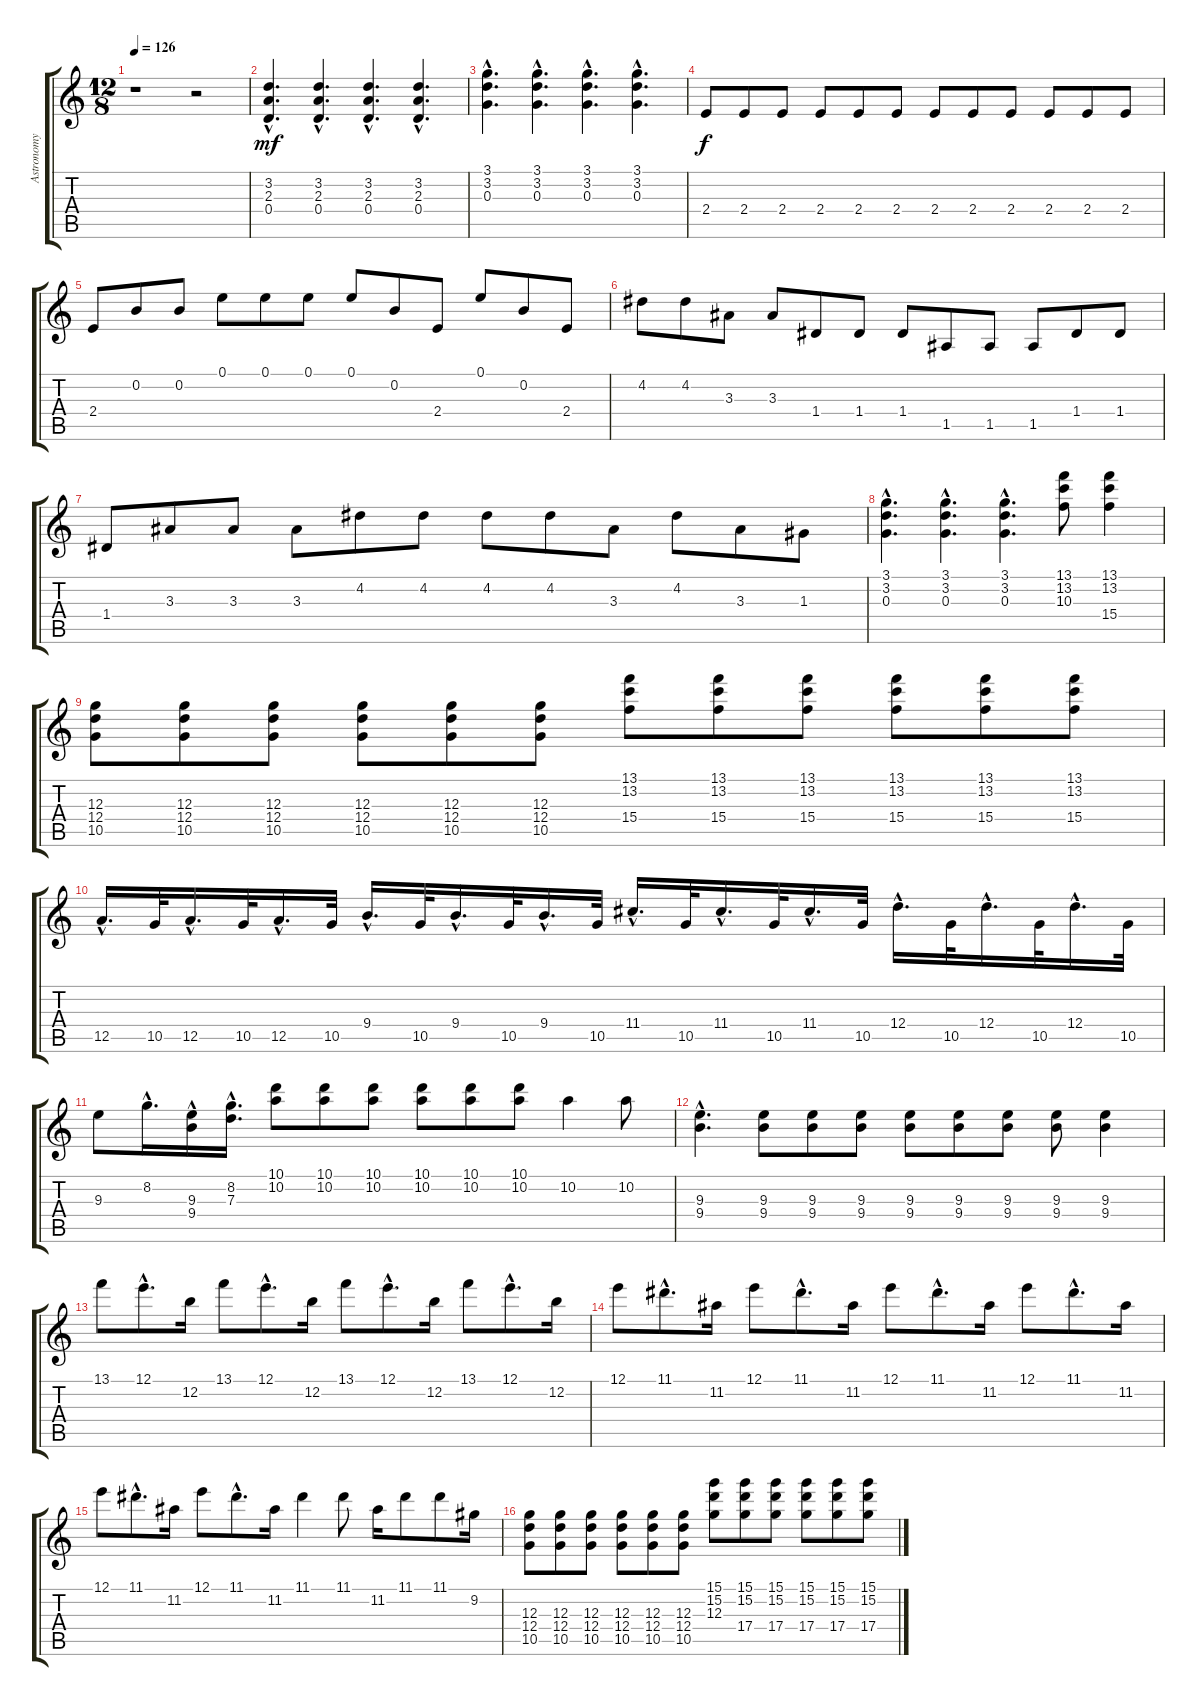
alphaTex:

\track ("Astronomy Domine" "Astronomy ") {instrument distortionguitar}
\staff {score tabs}
\tuning (E4 B3 G3 D3 A2 E2) {hide}
\ts (12 8)
\tempo 126
\clef g2
\ks c
r.1{dy mf} r.2 |
(3.2{hac} 2.3{hac} 0.4{hac}).4{d volume 0} (3.2{hac} 2.3{hac} 0.4{hac}).4{d volume 0} (3.2{hac} 2.3{hac} 0.4{hac}).4{d volume 0} (3.2{hac} 2.3{hac} 0.4{hac}).4{d volume 0} |
(3.1{hac} 3.2{hac} 0.3{hac}).4{d volume 0} (3.1{hac} 3.2{hac} 0.3{hac}).4{d volume 0} (3.1{hac} 3.2{hac} 0.3{hac}).4{d volume 0} (3.1{hac} 3.2{hac} 0.3{hac}).4{d volume 0} |
2.4.8{dy f volume 14} 2.4.8 2.4.8 2.4.8 2.4.8 2.4.8 2.4.8 2.4.8 2.4.8 2.4.8 2.4.8 2.4.8 |
2.4.8 0.2.8 0.2.8 0.1.8 0.1.8 0.1.8 0.1.8 0.2.8 2.4.8 0.1.8 0.2.8 2.4.8 |
4.2.8 4.2.8 3.3.8 3.3.8 1.4.8 1.4.8 1.4.8 1.5.8 1.5.8 1.5.8 1.4.8 1.4.8 |
1.4.8 3.3.8 3.3.8 3.3.8 4.2.8 4.2.8 4.2.8 4.2.8 3.3.8 4.2.8 3.3.8 1.3.8 |
(3.1{hac} 3.2{hac} 0.3{hac}).4{d} (3.1{hac} 3.2{hac} 0.3{hac}).4{d} (3.1{hac} 3.2{hac} 0.3{hac}).4{d} (13.1 13.2 10.3).8 (13.1 13.2 15.4).4 |
(12.3 12.4 10.5).8 (12.3 12.4 10.5).8 (12.3 12.4 10.5).8 (12.3 12.4 10.5).8 (12.3 12.4 10.5).8 (12.3 12.4 10.5).8 (13.1 13.2 15.4).8 (13.1 13.2 15.4).8 (13.1 13.2 15.4).8 (13.1 13.2 15.4).8 (13.1 13.2 15.4).8 (13.1 13.2 15.4).8 |
12.5{hac}.16{d} 10.5.32 12.5{hac}.16{d} 10.5.32 12.5{hac}.16{d} 10.5.32 9.4{hac}.16{d} 10.5.32 9.4{hac}.16{d} 10.5.32 9.4{hac}.16{d} 10.5.32 11.4{hac}.16{d} 10.5.32 11.4{hac}.16{d} 10.5.32 11.4{hac}.16{d} 10.5.32 12.4{hac}.16{d} 10.5.32 12.4{hac}.16{d} 10.5.32 12.4{hac}.16{d} 10.5.32 |
9.3.8 8.2{hac}.16{d} (9.3{hac} 9.4{hac}).16 (8.2{hac} 7.3{hac}).16{d} (10.1 10.2).8 (10.1 10.2).8 (10.1 10.2).8 (10.1 10.2).8 (10.1 10.2).8 (10.1 10.2).8 10.2.4 10.2.8 |
(9.3{hac} 9.4{hac}).4{d} (9.3 9.4).8 (9.3 9.4).8 (9.3 9.4).8 (9.3 9.4).8 (9.3 9.4).8 (9.3 9.4).8 (9.3 9.4).8 (9.3 9.4).4 |
13.1.8 12.1{hac}.8{d} 12.2.16 13.1.8 12.1{hac}.8{d} 12.2.16 13.1.8 12.1{hac}.8{d} 12.2.16 13.1.8 12.1{hac}.8{d} 12.2.16 |
12.1.8 11.1{hac}.8{d} 11.2.16 12.1.8 11.1{hac}.8{d} 11.2.16 12.1.8 11.1{hac}.8{d} 11.2.16 12.1.8 11.1{hac}.8{d} 11.2.16 |
12.1.8 11.1{hac}.8{d} 11.2.16 12.1.8 11.1{hac}.8{d} 11.2.16 11.1.4 11.1.8 11.2.16 11.1.8 11.1.8 9.2.16 |
(12.3 12.4 10.5).8 (12.3 12.4 10.5).8 (12.3 12.4 10.5).8 (12.3 12.4 10.5).8 (12.3 12.4 10.5).8 (12.3 12.4 10.5).8 (15.1 15.2 12.3).8 (15.1 15.2 17.4).8 (15.1 15.2 17.4).8 (15.1 15.2 17.4).8 (15.1 15.2 17.4).8 (15.1 15.2 17.4).8
